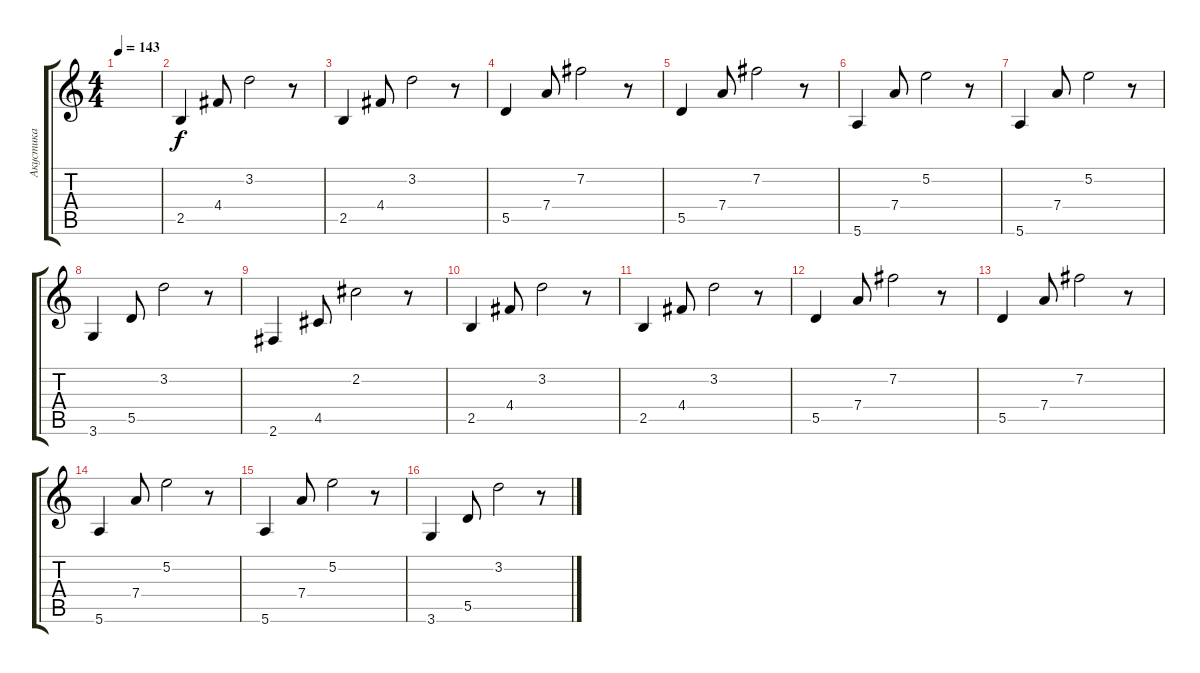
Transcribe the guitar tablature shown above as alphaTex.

\track ("Акустика" "Акустика") {instrument electricguitarclean}
\staff {score tabs}
\tuning (E4 B3 G3 D3 A2 E2) {hide}
\ts (4 4)
\tempo 143
\clef g2
\ks c
|
2.5.4 4.4.8 3.2.2 r.8 |
2.5.4 4.4.8 3.2.2 r.8 |
5.5.4 7.4.8 7.2.2 r.8 |
5.5.4 7.4.8 7.2.2 r.8 |
5.6.4 7.4.8 5.2.2 r.8 |
5.6.4 7.4.8 5.2.2 r.8 |
3.6.4 5.5.8 3.2.2 r.8 |
2.6.4 4.5.8 2.2.2 r.8 |
2.5.4 4.4.8 3.2.2 r.8 |
2.5.4 4.4.8 3.2.2 r.8 |
5.5.4 7.4.8 7.2.2 r.8 |
5.5.4 7.4.8 7.2.2 r.8 |
5.6.4 7.4.8 5.2.2 r.8 |
5.6.4 7.4.8 5.2.2 r.8 |
3.6.4 5.5.8 3.2.2 r.8
